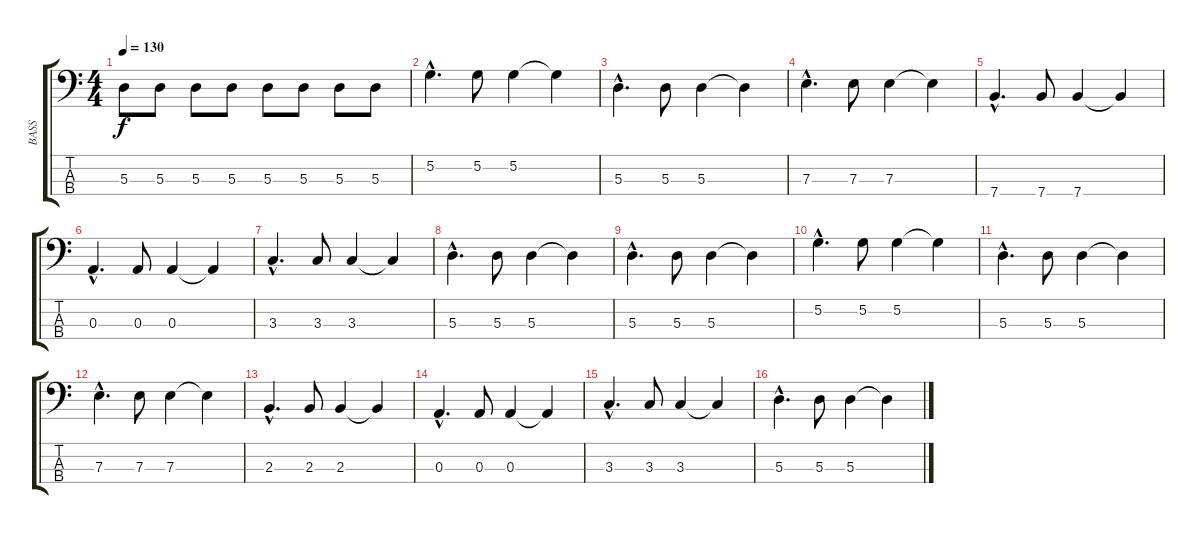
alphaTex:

\track ("BASS" "BASS") {instrument electricbassfinger}
\staff {score tabs}
\tuning (G2 D2 A1 E1) {hide}
\ts (4 4)
\tempo 130
\clef f4
\ks c
5.3.8{dy f} 5.3.8 5.3.8 5.3.8 5.3.8 5.3.8 5.3.8 5.3.8 |
5.2{hac}.4{d} 5.2.8 5.2.4 5.2{t}.4 |
5.3{hac}.4{d} 5.3.8 5.3.4 5.3{t}.4 |
7.3{hac}.4{d} 7.3.8 7.3.4 7.3{t}.4 |
7.4{hac}.4{d} 7.4.8 7.4.4 7.4{t}.4 |
0.3{hac}.4{d} 0.3.8 0.3.4 0.3{t}.4 |
3.3{hac}.4{d} 3.3.8 3.3.4 3.3{t}.4 |
5.3{hac}.4{d} 5.3.8 5.3.4 5.3{t}.4 |
5.3{hac}.4{d} 5.3.8 5.3.4 5.3{t}.4 |
5.2{hac}.4{d} 5.2.8 5.2.4 5.2{t}.4 |
5.3{hac}.4{d} 5.3.8 5.3.4 5.3{t}.4 |
7.3{hac}.4{d} 7.3.8 7.3.4 7.3{t}.4 |
2.3{hac}.4{d} 2.3.8 2.3.4 2.3{t}.4 |
0.3{hac}.4{d} 0.3.8 0.3.4 0.3{t}.4 |
3.3{hac}.4{d} 3.3.8 3.3.4 3.3{t}.4 |
5.3{hac}.4{d} 5.3.8 5.3.4 5.3{t}.4
